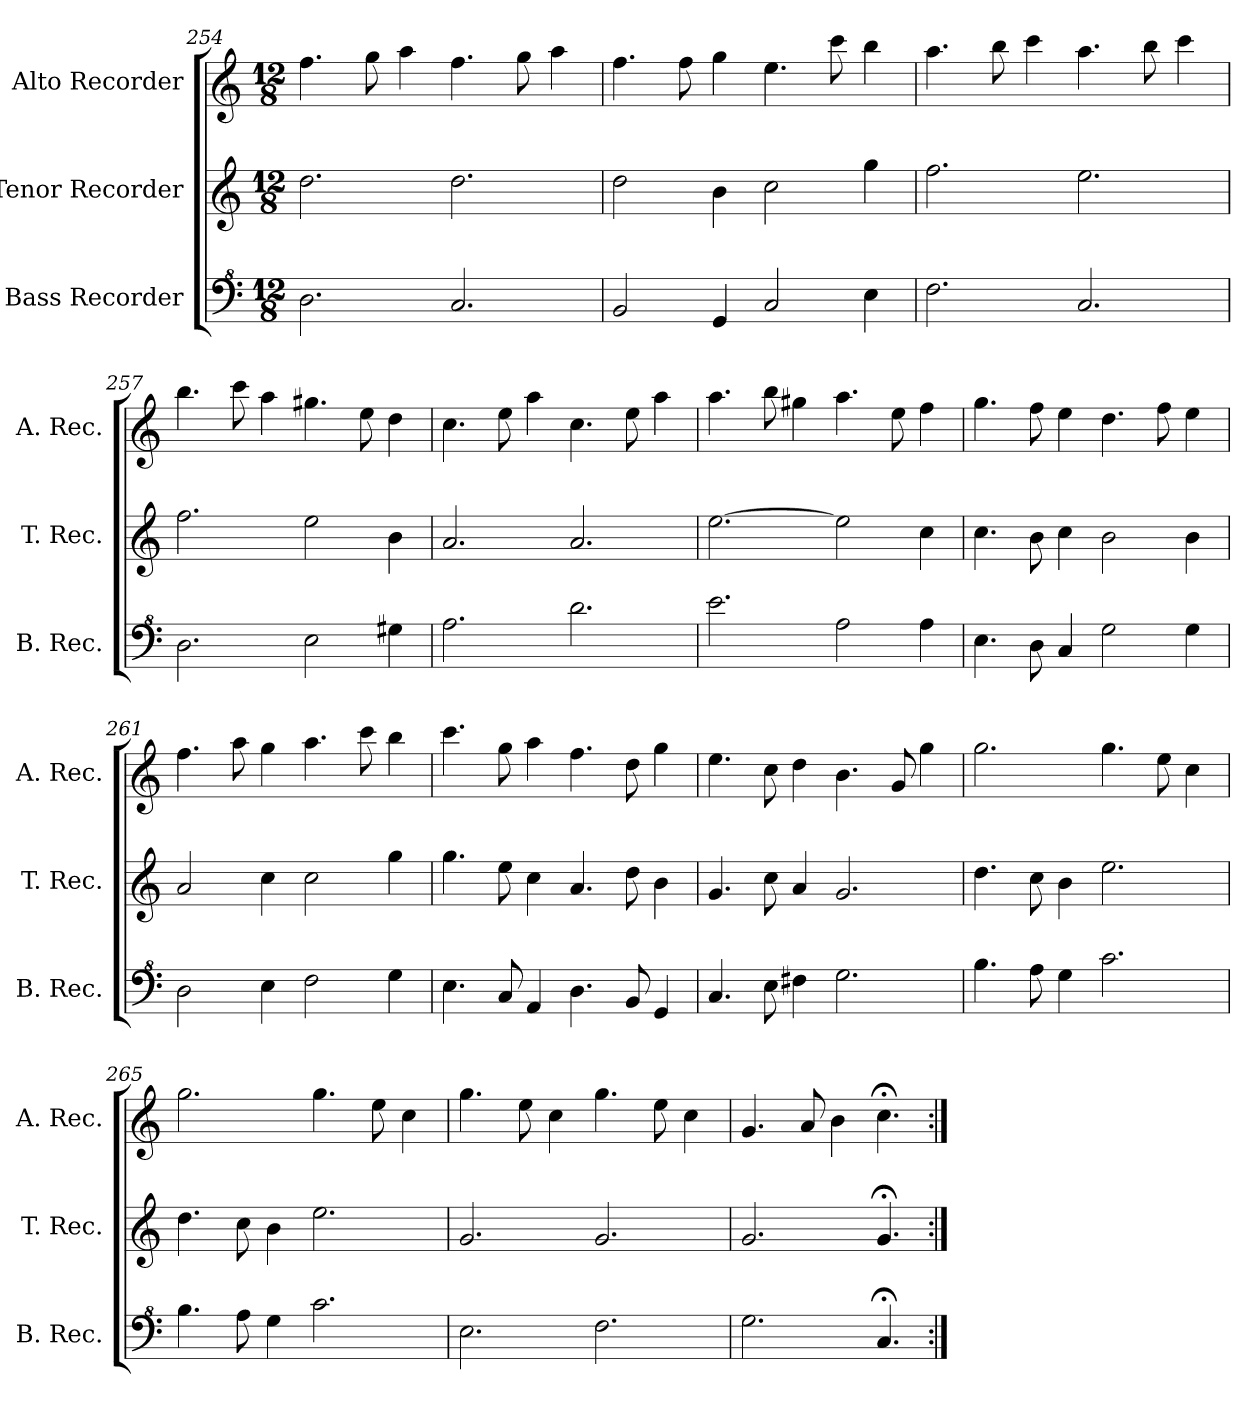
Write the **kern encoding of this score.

**kern	**kern	**kern
*part3	*part2	*part1
*staff3	*staff2	*staff1
*I"Bass Recorder	*I"Tenor Recorder	*I"Alto Recorder
*I'B. Rec.	*I'T. Rec.	*I'A. Rec.
*clefF^4	*clefG2	*clefG2
*k[]	*k[]	*k[]
*M12/8	*M12/8	*M12/8
=254	=254	=254
2.d\	2.dd\	4.ff\
.	.	8gg\
.	.	4aa\
2.c/	2.dd\	4.ff\
.	.	8gg\
.	.	4aa\
=255	=255	=255
2B/	2dd\	4.ff\
.	.	8ff\
4G/	4b\	4gg\
2c/	2cc\	4.ee\
.	.	8ccc\
4e\	4gg\	4bb\
!!LO:LB:g=z
=256	=256	=256
2.f\	2.ff\	4.aa\
.	.	8bb\
.	.	4ccc\
2.c/	2.ee\	4.aa\
.	.	8bb\
.	.	4ccc\
=257	=257	=257
2.d\	2.ff\	4.bb\
.	.	8ccc\
.	.	4aa\
2e\	2ee\	4.gg#X\
.	.	8ee\
4g#X\	4b\	4dd\
=258	=258	=258
2.a\	2.a/	4.cc\
.	.	8ee\
.	.	4aa\
2.dd\	2.a/	4.cc\
.	.	8ee\
.	.	4aa\
=259	=259	=259
2.ee\	[2.ee\	4.aa\
.	.	8bb\
.	.	4gg#X\
2a\	2ee\]	4.aa\
.	.	8ee\
4a\	4cc\	4ff\
=260	=260	=260
4.e\	4.cc\	4.gg\
8d\	8b\	8ff\
4c/	4cc\	4ee\
2g\	2b\	4.dd\
.	.	8ff\
4g\	4b\	4ee\
=261	=261	=261
2d\	2a/	4.ff\
.	.	8aa\
4e\	4cc\	4gg\
2f\	2cc\	4.aa\
.	.	8ccc\
4g\	4gg\	4bb\
=262	=262	=262
4.e\	4.gg\	4.ccc\
8c/	8ee\	8gg\
4A/	4cc\	4aa\
4.d\	4.a/	4.ff\
8B/	8dd\	8dd\
4G/	4b\	4gg\
!!LO:LB:g=z
=263	=263	=263
4.c/	4.g/	4.ee\
8e\	8cc\	8cc\
4f#X\	4a/	4dd\
2.g\	2.g/	4.b\
.	.	8g/
.	.	4gg\
=264	=264	=264
4.b\	4.dd\	2.gg\
8a\	8cc\	.
4g\	4b\	.
2.cc\	2.ee\	4.gg\
.	.	8ee\
.	.	4cc\
=265	=265	=265
4.b\	4.dd\	2.gg\
8a\	8cc\	.
4g\	4b\	.
2.cc\	2.ee\	4.gg\
.	.	8ee\
.	.	4cc\
=266	=266	=266
2.e\	2.g/	4.gg\
.	.	8ee\
.	.	4cc\
2.f\	2.g/	4.gg\
.	.	8ee\
.	.	4cc\
=267	=267	=267
2.g\	2.g/	4.g/
.	.	8a/
.	.	4b\
4.c;</	4.g;</	4.cc;<\
=:|!	=:|!	=:|!
*-	*-	*-
